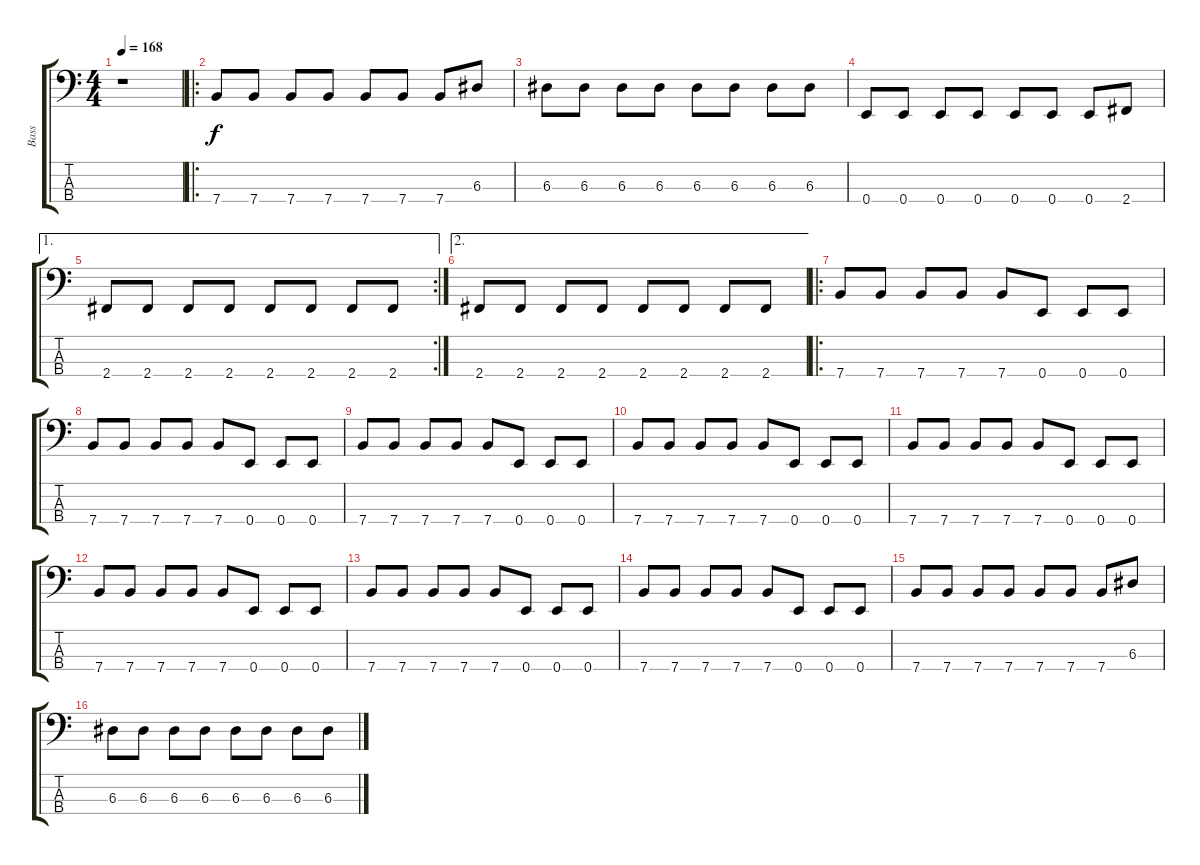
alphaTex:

\track ("Bass" "Bass") {instrument electricbasspick}
\staff {score tabs}
\tuning (G2 D2 A1 E1) {hide}
\ts (4 4)
\tempo 168
\clef f4
\ks c
r.1{dy f instrument electricbasspick} |
\ro
7.4.8 7.4.8 7.4.8 7.4.8 7.4.8 7.4.8 7.4.8 6.3.8 |
6.3.8 6.3.8 6.3.8 6.3.8 6.3.8 6.3.8 6.3.8 6.3.8 |
0.4.8 0.4.8 0.4.8 0.4.8 0.4.8 0.4.8 0.4.8 2.4.8 |
\ae 1
\rc 2
2.4.8 2.4.8 2.4.8 2.4.8 2.4.8 2.4.8 2.4.8 2.4.8 |
\ae 2
2.4.8 2.4.8 2.4.8 2.4.8 2.4.8 2.4.8 2.4.8 2.4.8 |
\ro
7.4.8 7.4.8 7.4.8 7.4.8 7.4.8 0.4.8 0.4.8 0.4.8 |
7.4.8 7.4.8 7.4.8 7.4.8 7.4.8 0.4.8 0.4.8 0.4.8 |
7.4.8 7.4.8 7.4.8 7.4.8 7.4.8 0.4.8 0.4.8 0.4.8 |
7.4.8 7.4.8 7.4.8 7.4.8 7.4.8 0.4.8 0.4.8 0.4.8 |
7.4.8 7.4.8 7.4.8 7.4.8 7.4.8 0.4.8 0.4.8 0.4.8 |
7.4.8 7.4.8 7.4.8 7.4.8 7.4.8 0.4.8 0.4.8 0.4.8 |
7.4.8 7.4.8 7.4.8 7.4.8 7.4.8 0.4.8 0.4.8 0.4.8 |
7.4.8 7.4.8 7.4.8 7.4.8 7.4.8 0.4.8 0.4.8 0.4.8 |
7.4.8 7.4.8 7.4.8 7.4.8 7.4.8 7.4.8 7.4.8 6.3.8 |
6.3.8 6.3.8 6.3.8 6.3.8 6.3.8 6.3.8 6.3.8 6.3.8
